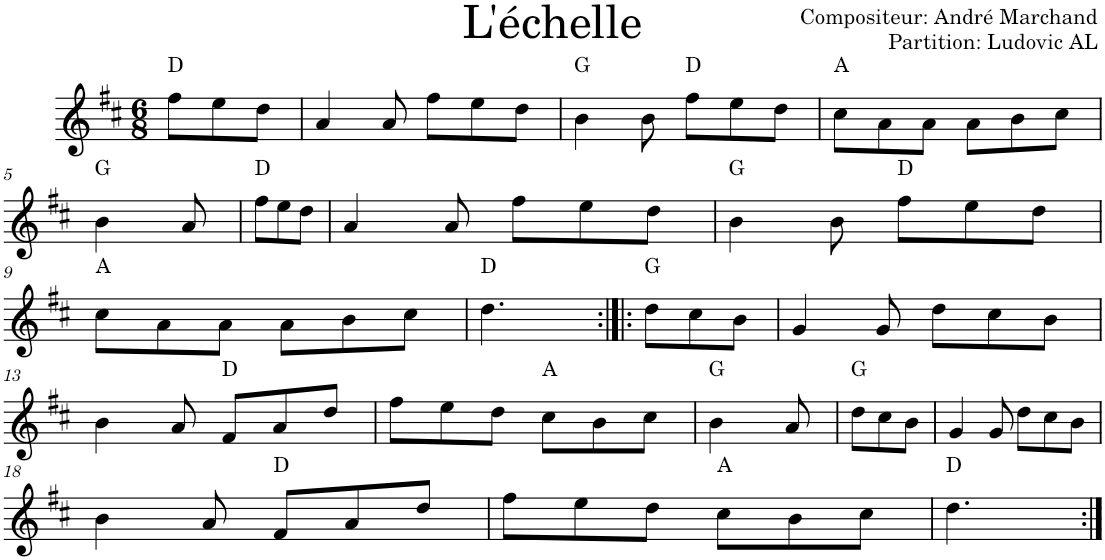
**kern	**harte
*part1	*part1
*staff1	*
*I"Violon	*
*I'Vln.	*
*clefG2	*
*k[f#c#]	*
*M6/8	*
=1	=1
8ff#\L	D:maj
8ee\	.
8dd\J	.
=2	=2
4a/	.
8a/	.
8ff#\L	.
8ee\	.
8dd\J	.
=3	=3
4b\	G:maj
8b\	.
8ff#\L	D:maj
8ee\	.
8dd\J	.
=4	=4
8cc#\L	A:maj
8a\	.
8a\J	.
8a\L	.
8b\	.
8cc#\J	.
!!LO:LB:g=z
=5	=5
4b\	G:maj
8a/	.
=6	=6
8ff#\L	D:maj
8ee\	.
8dd\J	.
=7	=7
4a/	.
8a/	.
8ff#\L	.
8ee\	.
8dd\J	.
=8	=8
4b\	G:maj
8b\	.
8ff#\L	D:maj
8ee\	.
8dd\J	.
!!LO:LB:g=z
=9	=9
8cc#\L	A:maj
8a\	.
8a\J	.
8a\L	.
8b\	.
8cc#\J	.
=10	=10
4.dd\	D:maj
=11:|!|:	=11:|!|:
8dd\L	G:maj
8cc#\	.
8b\J	.
=12	=12
4g/	.
8g/	.
8dd\L	.
8cc#\	.
8b\J	.
!!LO:LB:g=z
=13	=13
4b\	.
8a/	.
8f#/L	D:maj
8a/	.
8dd/J	.
=14	=14
8ff#\L	.
8ee\	.
8dd\J	.
8cc#\L	A:maj
8b\	.
8cc#\J	.
=15	=15
4b\	G:maj
8a/	.
=16	=16
8dd\L	G:maj
8cc#\	.
8b\J	.
=17	=17
4g/	.
8g/	.
8dd\L	.
8cc#\	.
8b\J	.
!!LO:LB:g=z
=18	=18
4b\	.
8a/	.
8f#/L	D:maj
8a/	.
8dd/J	.
=19	=19
8ff#\L	.
8ee\	.
8dd\J	.
8cc#\L	A:maj
8b\	.
8cc#\J	.
=20	=20
4.dd\	D:maj
=:|!	=:|!
*-	*-
